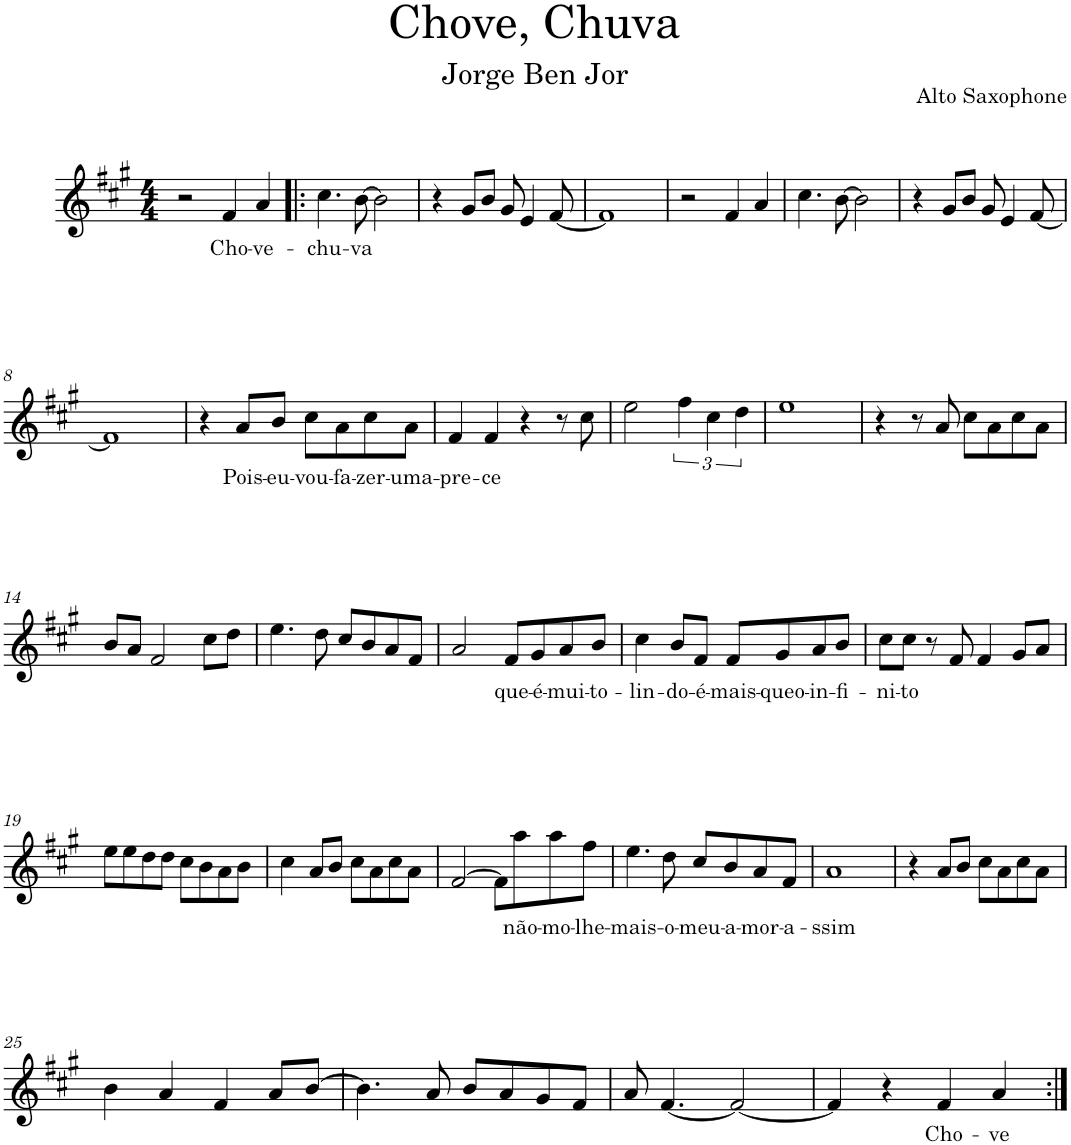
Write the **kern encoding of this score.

**kern	**text
*part1	*part1
*staff1	*staff1
*I"Alto Saxophone	*
*I'A. Sax.	*
*clefG2	*
*Trd5c9	*
*k[f#c#g#]	*
*M4/4	*
=1	=1
2r	.
!	!LO:LY:b
4f#/	Cho-
!	!LO:LY:b
4a/	-ve-
=2!|:	=2!|:
!	!LO:LY:b
4.cc#\	-chu-
!	!LO:LY:b
[8b\	-va
2b\]	.
=3	=3
4r	.
8g#/L	.
8b/J	.
8g#/	.
4e/	.
[8f#/	.
=4	=4
1f#]	.
=5	=5
2r	.
4f#/	.
4a/	.
=6	=6
4.cc#\	.
[8b\	.
2b\]	.
=7	=7
4r	.
8g#/L	.
8b/J	.
8g#/	.
4e/	.
[8f#/	.
!!LO:LB:g=z
=8	=8
1f#]	.
=9	=9
4r	.
!	!LO:LY:b
8a/L	Pois-
!	!LO:LY:b
8b/J	-eu-
!	!LO:LY:b
8cc#\L	-vou-
!	!LO:LY:b
8a\	-fa-
!	!LO:LY:b
8cc#\	-zer-
!	!LO:LY:b
8a\J	-uma-
=10	=10
!	!LO:LY:b
4f#/	-pre-
!	!LO:LY:b
4f#/	-ce
4r	.
8r	.
8cc#\	.
=11	=11
2ee\	.
6ff#\	.
6cc#\	.
6dd\	.
=12	=12
1ee	.
=13	=13
4r	.
8r	.
8a/	.
8cc#\L	.
8a\	.
8cc#\	.
8a\J	.
!!LO:LB:g=z
=14	=14
8b/L	.
8a/J	.
2f#/	.
8cc#\L	.
8dd\J	.
=15	=15
4.ee\	.
8dd\	.
8cc#/L	.
8b/	.
8a/	.
8f#/J	.
=16	=16
2a/	.
!	!LO:LY:b
8f#/L	que-
!	!LO:LY:b
8g#/	-é-
!	!LO:LY:b
8a/	-mui-
!	!LO:LY:b
8b/J	-to-
=17	=17
!	!LO:LY:b
4cc#\	-lin-
!	!LO:LY:b
8b/L	-do-
!	!LO:LY:b
8f#/J	-é-
!	!LO:LY:b
8f#/L	-mais-
!	!LO:LY:b
8g#/	-queo-
!	!LO:LY:b
8a/	-in-
!	!LO:LY:b
8b/J	-fi-
=18	=18
!	!LO:LY:b
8cc#\L	-ni-
!	!LO:LY:b
8cc#\J	-to
8r	.
8f#/	.
4f#/	.
8g#/L	.
8a/J	.
!!LO:LB:g=z
=19	=19
8ee\L	.
8ee\	.
8dd\	.
8dd\J	.
8cc#\L	.
8b\	.
8a\	.
8b\J	.
=20	=20
4cc#\	.
8a/L	.
8b/J	.
8cc#\L	.
8a\	.
8cc#\	.
8a\J	.
=21	=21
[2f#/	.
8f#\L]	.
!	!LO:LY:b
8aa\	não-
!	!LO:LY:b
8aa\	-mo-
!	!LO:LY:b
8ff#\J	-lhe-
=22	=22
!	!LO:LY:b
4.ee\	-mais-
!	!LO:LY:b
8dd\	-o-
!	!LO:LY:b
8cc#/L	-meu-
!	!LO:LY:b
8b/	-a-
!	!LO:LY:b
8a/	-mor-
!	!LO:LY:b
8f#/J	-a-
=23	=23
!	!LO:LY:b
1a	-ssim
=24	=24
4r	.
8a/L	.
8b/J	.
8cc#\L	.
8a\	.
8cc#\	.
8a\J	.
!!LO:LB:g=z
=25	=25
4b\	.
4a/	.
4f#/	.
8a/L	.
[8b/J	.
=26	=26
4.b\]	.
8a/	.
8b/L	.
8a/	.
8g#/	.
8f#/J	.
=27	=27
8a/	.
[4.f#/	.
2f#/_	.
=28	=28
4f#/]	.
4r	.
!	!LO:LY:b
4f#/	Cho-
!	!LO:LY:b
4a/	-ve
=:|!	=:|!
*-	*-
